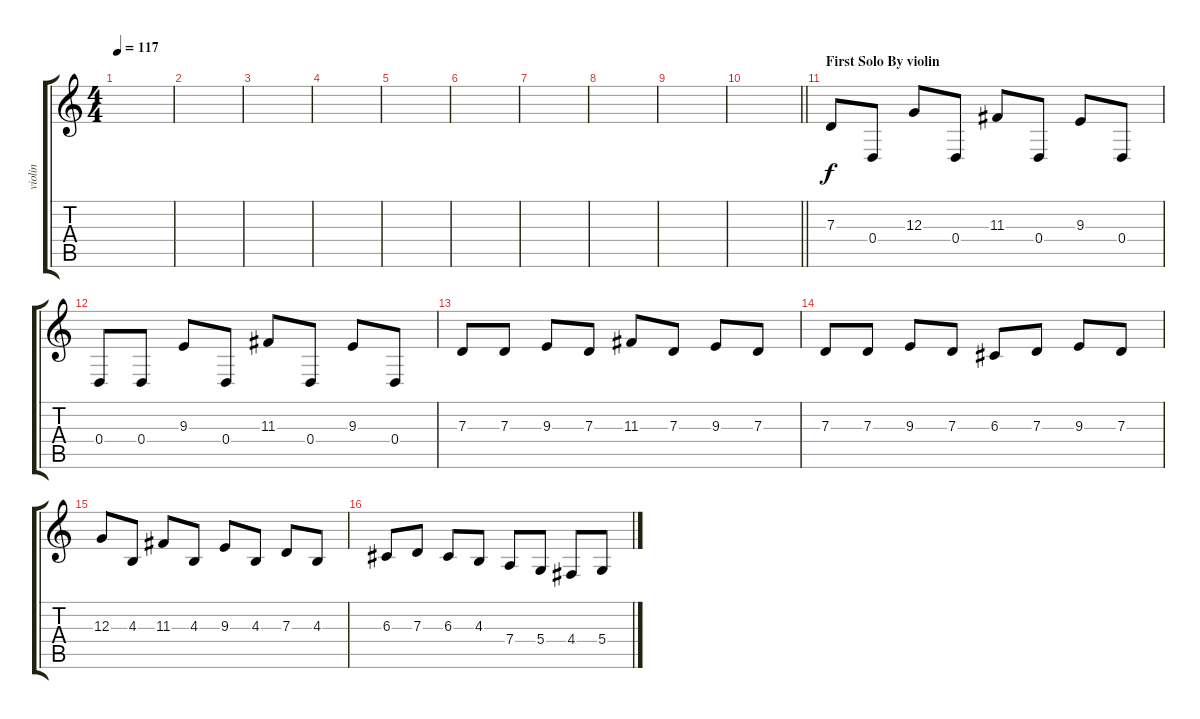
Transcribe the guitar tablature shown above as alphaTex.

\track ("violin" "violin") {instrument violin}
\staff {score tabs}
\tuning (E4 B3 G3 D3 A2 E2) {hide}
\ts (4 4)
\tempo 117
\clef g2
\ks c
|
|
|
|
|
|
|
|
|
\barLineRight lightlight
|
\section ("" "First Solo By violin")
7.3.8{volume 15 balance 4} 0.4.8 12.3.8 0.4.8 11.3.8 0.4.8 9.3.8 0.4.8 |
0.4.8 0.4.8 9.3.8 0.4.8 11.3.8 0.4.8 9.3.8 0.4.8 |
7.3.8 7.3.8 9.3.8 7.3.8 11.3.8 7.3.8 9.3.8 7.3.8 |
7.3.8 7.3.8 9.3.8 7.3.8 6.3.8 7.3.8 9.3.8 7.3.8 |
12.3.8 4.3.8 11.3.8 4.3.8 9.3.8 4.3.8 7.3.8 4.3.8 |
6.3.8 7.3.8 6.3.8 4.3.8 7.4.8 5.4.8 4.4.8 5.4.8
